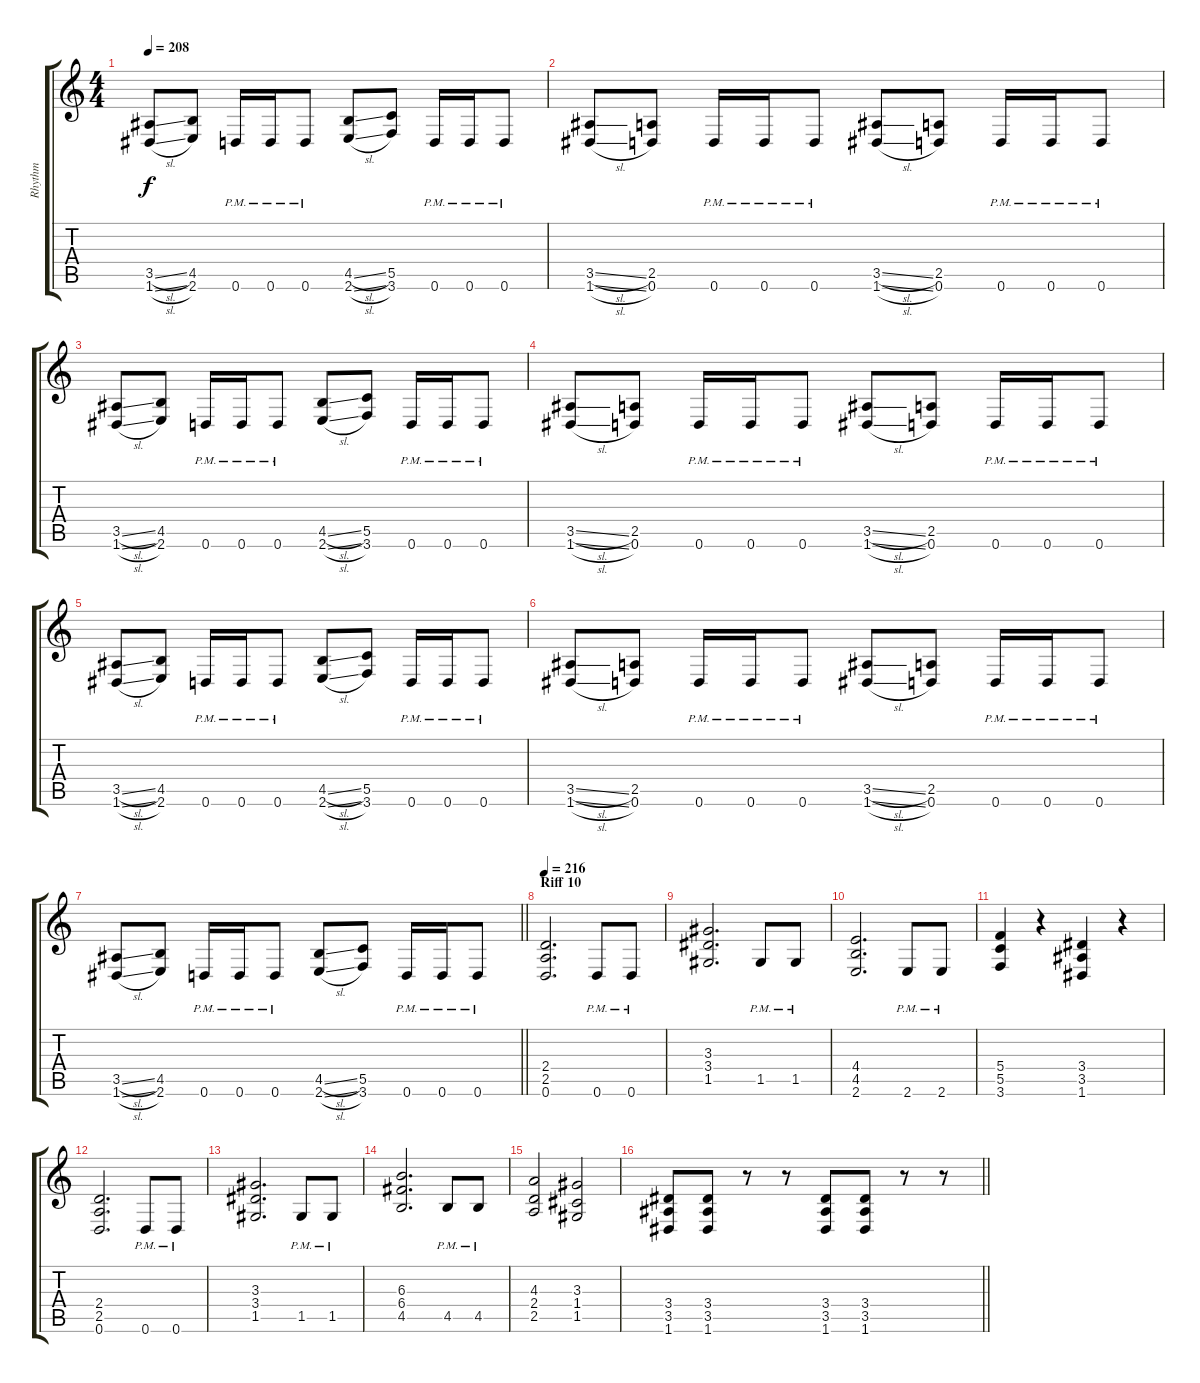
\track ("Rhythm" "Rhythm") {instrument distortionguitar}
\staff {score tabs}
\tuning (D4 A3 F3 C3 G2 D2) {hide}
\ts (4 4)
\tempo 208
\clef g2
\ks c
(3.5{sl} 1.6{sl}).8{dy f} (4.5 2.6).8 0.6{pm}.16 0.6{pm}.16 0.6{pm}.8 (4.5{sl} 2.6{sl}).8 (5.5 3.6).8 0.6{pm}.16 0.6{pm}.16 0.6{pm}.8 |
(3.5{sl} 1.6{sl}).8 (2.5 0.6).8 0.6{pm}.16 0.6{pm}.16 0.6{pm}.8 (3.5{sl} 1.6{sl}).8 (2.5 0.6).8 0.6{pm}.16 0.6{pm}.16 0.6{pm}.8 |
(3.5{sl} 1.6{sl}).8 (4.5 2.6).8 0.6{pm}.16 0.6{pm}.16 0.6{pm}.8 (4.5{sl} 2.6{sl}).8 (5.5 3.6).8 0.6{pm}.16 0.6{pm}.16 0.6{pm}.8 |
(3.5{sl} 1.6{sl}).8 (2.5 0.6).8 0.6{pm}.16 0.6{pm}.16 0.6{pm}.8 (3.5{sl} 1.6{sl}).8 (2.5 0.6).8 0.6{pm}.16 0.6{pm}.16 0.6{pm}.8 |
(3.5{sl} 1.6{sl}).8 (4.5 2.6).8 0.6{pm}.16 0.6{pm}.16 0.6{pm}.8 (4.5{sl} 2.6{sl}).8 (5.5 3.6).8 0.6{pm}.16 0.6{pm}.16 0.6{pm}.8 |
(3.5{sl} 1.6{sl}).8 (2.5 0.6).8 0.6{pm}.16 0.6{pm}.16 0.6{pm}.8 (3.5{sl} 1.6{sl}).8 (2.5 0.6).8 0.6{pm}.16 0.6{pm}.16 0.6{pm}.8 |
\barLineRight lightlight
(3.5{sl} 1.6{sl}).8 (4.5 2.6).8 0.6{pm}.16 0.6{pm}.16 0.6{pm}.8 (4.5{sl} 2.6{sl}).8 (5.5 3.6).8 0.6{pm}.16 0.6{pm}.16 0.6{pm}.8 |
\section ("" "Riff 10")
\tempo 216
(2.4 2.5 0.6).2{d} 0.6{pm}.8 0.6{pm}.8 |
(3.3 3.4 1.5).2{d} 1.5{pm}.8 1.5{pm}.8 |
(4.4 4.5 2.6).2{d} 2.6{pm}.8 2.6{pm}.8 |
(5.4 5.5 3.6).4 r.4 (3.4 3.5 1.6).4 r.4 |
(2.4 2.5 0.6).2{d} 0.6{pm}.8 0.6{pm}.8 |
(3.3 3.4 1.5).2{d} 1.5{pm}.8 1.5{pm}.8 |
(6.3 6.4 4.5).2{d} 4.5{pm}.8 4.5{pm}.8 |
(4.3 2.4 2.5).2 (3.3 1.4 1.5).2 |
\barLineRight lightlight
(3.4 3.5 1.6).8 (3.4 3.5 1.6).8 r.8 r.8 (3.4 3.5 1.6).8 (3.4 3.5 1.6).8 r.8 r.8
